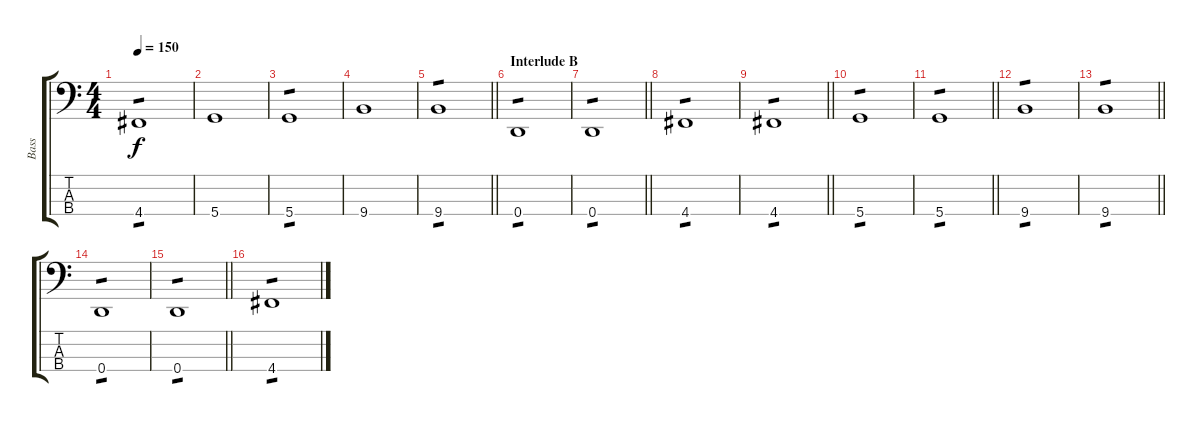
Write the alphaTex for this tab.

\track ("Bass" "Bass") {instrument electricbassfinger}
\staff {score tabs}
\tuning (G2 D2 A1 D1) {hide}
\ts (4 4)
\tempo 150
\clef f4
\ks c
4.4.1{tp 1 dy f} |
5.4.1 |
5.4.1{tp 1} |
9.4.1 |
\barLineRight lightlight
9.4.1{tp 1} |
\section ("" "Interlude B")
0.4.1{tp 1} |
\barLineRight lightlight
0.4.1{tp 1} |
4.4.1{tp 1} |
\barLineRight lightlight
4.4.1{tp 1} |
5.4.1{tp 1} |
\barLineRight lightlight
5.4.1{tp 1} |
9.4.1{tp 1} |
\barLineRight lightlight
9.4.1{tp 1} |
0.4.1{tp 1} |
\barLineRight lightlight
0.4.1{tp 1} |
4.4.1{tp 1}
